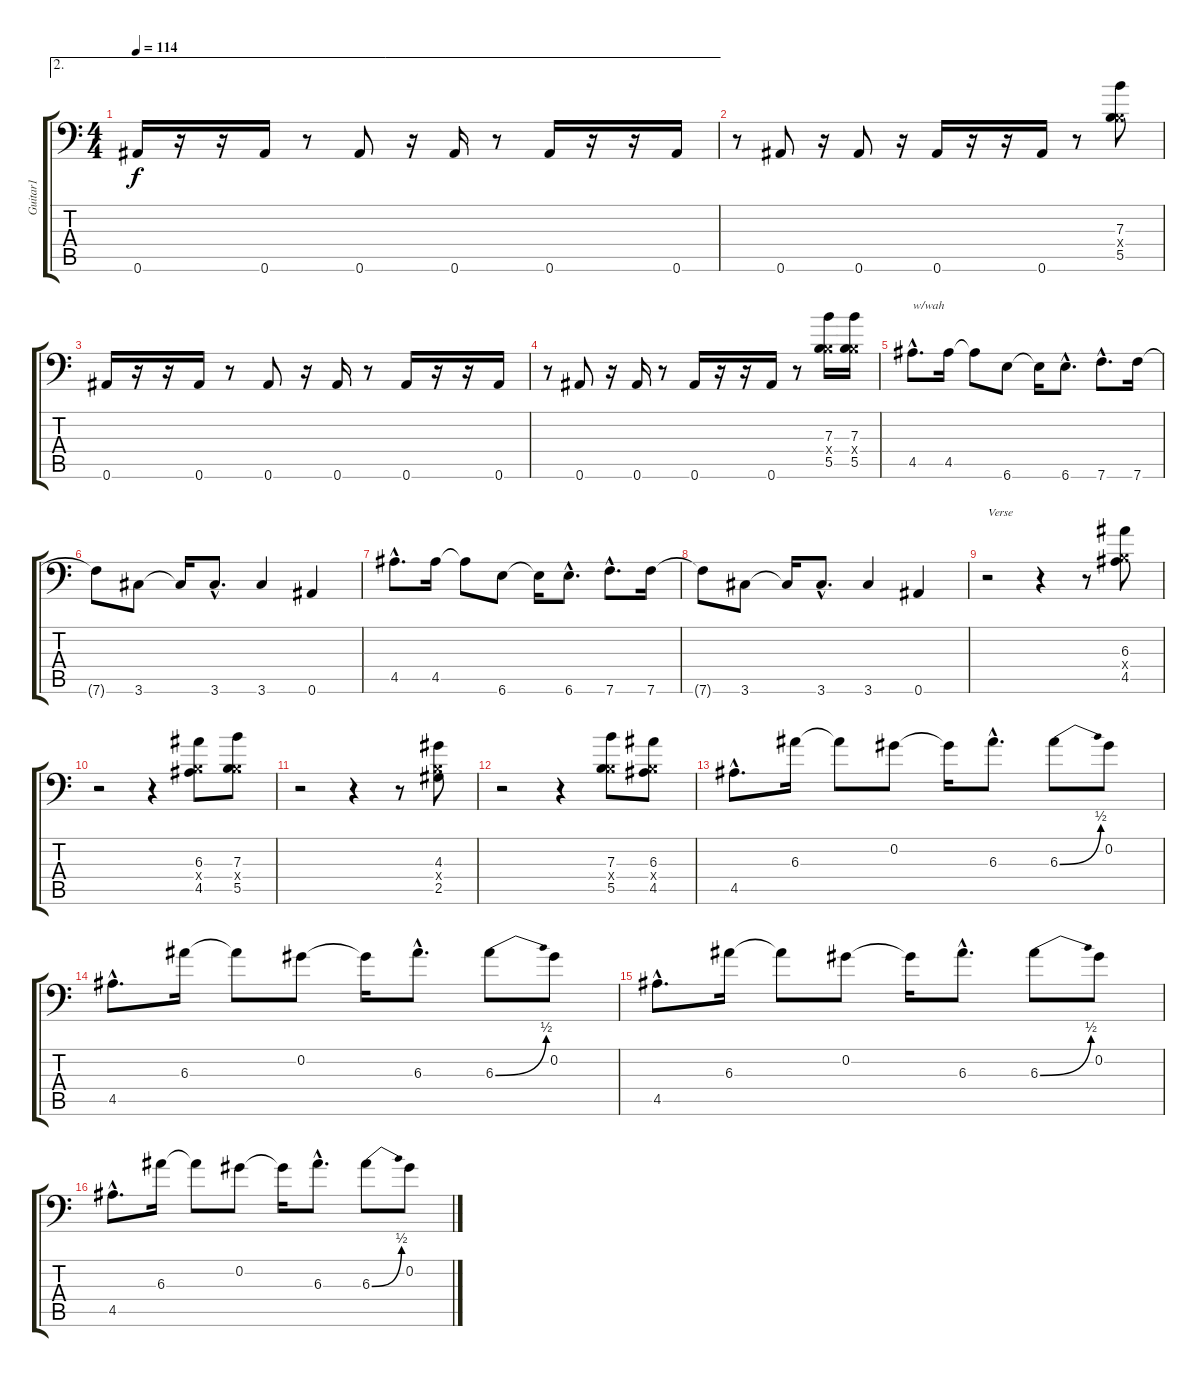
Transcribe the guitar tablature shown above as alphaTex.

\track ("Guitar1" "Guitar1") {instrument overdrivenguitar}
\staff {score tabs}
\tuning (Db4 Ab3 E3 B2 Gb2 Bb1) {hide}
\ae 2
\ts (4 4)
\tempo 114
\clef f4
\ks c
0.6.16{dy f} r.16 r.16 0.6.16 r.8 0.6.8 r.16 0.6.16 r.8 0.6.16 r.16 r.16 0.6.16 |
r.8 0.6.8 r.16 0.6.8 r.16 0.6.16 r.16 r.16 0.6.16 r.8 (7.3 0.4{x} 5.5).8 |
0.6.16 r.16 r.16 0.6.16 r.8 0.6.8 r.16 0.6.16 r.8 0.6.16 r.16 r.16 0.6.16 |
r.8 0.6.8 r.16 0.6.16 r.8 0.6.16 r.16 r.16 0.6.16 r.8 (7.3 0.4{x} 5.5).16 (7.3 0.4{x} 5.5).16 |
4.5{hac}.8{d txt "w/wah" volume 16} 4.5.16 4.5{t}.8 6.6.8 6.6{t}.16 6.6{hac}.8{d} 7.6{hac}.8{d} 7.6.16 |
7.6{t}.8 3.6.8 3.6{t}.16 3.6{hac}.8{d} 3.6.4 0.6.4 |
4.5{hac}.8{d} 4.5.16 4.5{t}.8 6.6.8 6.6{t}.16 6.6{hac}.8{d} 7.6{hac}.8{d} 7.6.16 |
7.6{t}.8 3.6.8 3.6{t}.16 3.6{hac}.8{d} 3.6.4 0.6.4 |
r.2{txt "Verse"} r.4 r.8 (6.3 0.4{x} 4.5).8 |
r.2 r.4 (6.3 0.4{x} 4.5).8 (7.3 0.4{x} 5.5).8 |
r.2 r.4 r.8 (4.3 0.4{x} 2.5).8 |
r.2 r.4 (7.3 0.4{x} 5.5).8 (6.3 0.4{x} 4.5).8 |
4.5{hac}.8{d} 6.3.16 6.3{t}.8 0.2.8 0.2{t}.16 6.3{hac}.8{d} 6.3{be (bend 0 0 60 2)}.8 0.2.8 |
4.5{hac}.8{d} 6.3.16 6.3{t}.8 0.2.8 0.2{t}.16 6.3{hac}.8{d} 6.3{be (bend 0 0 60 2)}.8 0.2.8 |
4.5{hac}.8{d} 6.3.16 6.3{t}.8 0.2.8 0.2{t}.16 6.3{hac}.8{d} 6.3{be (bend 0 0 60 2)}.8 0.2.8 |
4.5{hac}.8{d} 6.3.16 6.3{t}.8 0.2.8 0.2{t}.16 6.3{hac}.8{d} 6.3{be (bend 0 0 60 2)}.8 0.2.8
